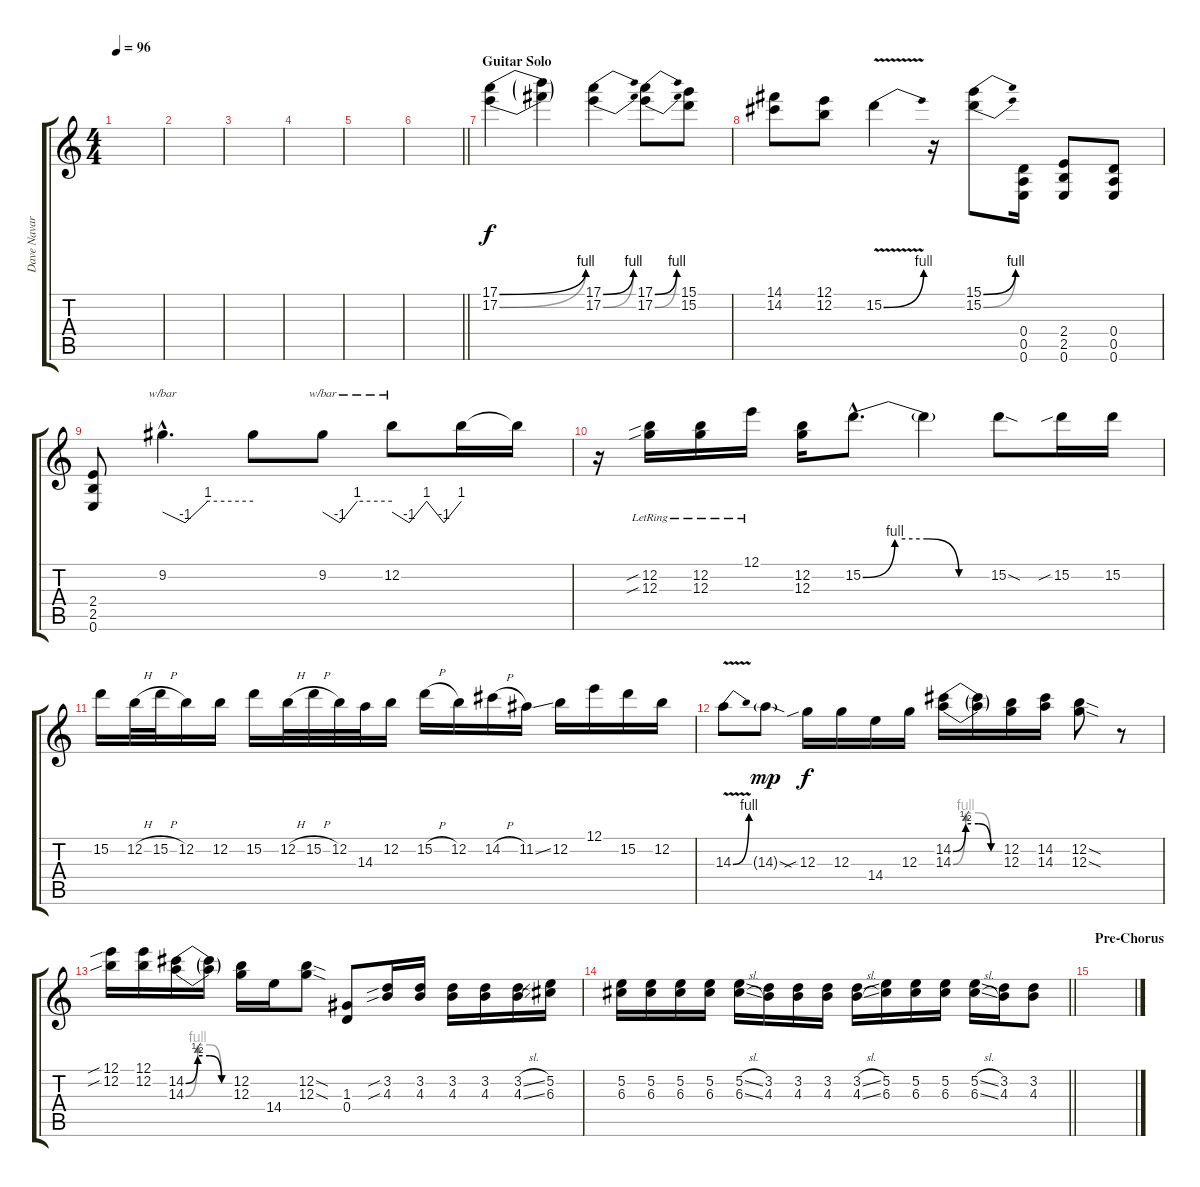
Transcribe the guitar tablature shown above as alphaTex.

\track ("Dave Navarro Guitar 5" "Dave Navar") {instrument distortionguitar}
\staff {score tabs}
\tuning (E4 B3 G3 D3 A2 E2) {hide}
\ts (4 4)
\tempo 96
\clef g2
\ks c
|
|
|
|
|
\barLineRight lightlight
|
\section ("" "Guitar Solo")
(17.1{be (bend 0 0 60 4)} 17.2{be (bend 0 0 60 4)}).4 (17.1{t} 17.2{t}).4 (17.1{be (bend 0 0 60 4)} 17.2{be (bend 0 0 60 4)}).4 (17.1{be (bend 0 0 60 4)} 17.2{be (bend 0 0 60 4)}).8 (15.1 15.2).8 |
(14.1 14.2).8 (12.1 12.2).8 15.2{be (bend 0 0 60 4) v}.4 r.16 (15.1{be (bend 0 0 60 4)} 15.2{be (bend 0 0 60 4)}).8 (0.4 0.5 0.6).16 (2.4 2.5 0.6).8 (0.4 0.5 0.6).8 |
(2.4 2.5 0.6).8 9.2{hac}.4{d tbe (custom default 0 0 15 -4 30 4 60 4)} 9.2{t}.8 9.2.8{tbe (custom default 0 0 15 -4 30 4 60 4)} 12.2.8{tbe (custom default 0 0 15 -4 30 4 45 -4 60 4)} 12.2{t}.16 12.2{t}.16 |
r.16 (12.2{sib lr} 12.3{sib lr}).16 (12.2{lr} 12.3{lr}).16 12.1{lr}.16 (12.2 12.3).16 15.2{be (custom 0 0 15 4 30 4 45 0 60 0) hac}.8{d} 15.2{t}.4 15.2{sod}.8 15.2{sib}.16 15.2.16 |
15.2.16 12.2{h}.32 15.2{h}.32 12.2.16 12.2.16 15.2.16 12.2{h}.32 15.2{h}.32 12.2.32 14.3.32 12.2.16 15.2{h}.16 12.2.16 14.2{h}.16 11.2{ss}.16 12.2.16 12.1.16 15.2.16 12.2.16 |
14.3{be (bend 0 0 60 4) v}.8 14.3{sod g}.8{dy mp} 12.3{sib}.16{dy f} 12.3.16 14.4.16 12.3.16 (14.2{be (custom 0 0 15 2 30 2 45 0 60 0)} 14.3{be (custom 0 0 15 4 30 4 45 0 60 0)}).16 (14.2{t} 14.3{t}).16 (12.2 12.3).16 (14.2 14.3).16 (12.2{sod} 12.3{sod}).8 r.8 |
(12.1{sib} 12.2{sib}).16 (12.1 12.2).16 (14.2{be (custom 0 0 15 2 30 2 45 0 60 0)} 14.3{be (custom 0 0 15 4 30 4 45 0 60 0)}).16 (14.2{t} 14.3{t}).16 (12.2 12.3).16 14.4.16 (12.2{sod} 12.3{sod}).8 (1.3 0.4).8 (3.2{sib} 4.3{sib}).16 (3.2 4.3).16 (3.2 4.3).16 (3.2 4.3).16 (3.2{sl} 4.3{sl}).16 (5.2 6.3).16 |
\barLineRight lightlight
(5.2 6.3).16 (5.2 6.3).16 (5.2 6.3).16 (5.2 6.3).16 (5.2{sl} 6.3{sl}).16 (3.2 4.3).16 (3.2 4.3).16 (3.2 4.3).16 (3.2{sl} 4.3{sl}).16 (5.2 6.3).16 (5.2 6.3).16 (5.2 6.3).16 (5.2{sl} 6.3{sl}).16 (3.2 4.3).16 (3.2 4.3).8 |
\section ("" "Pre-Chorus")
